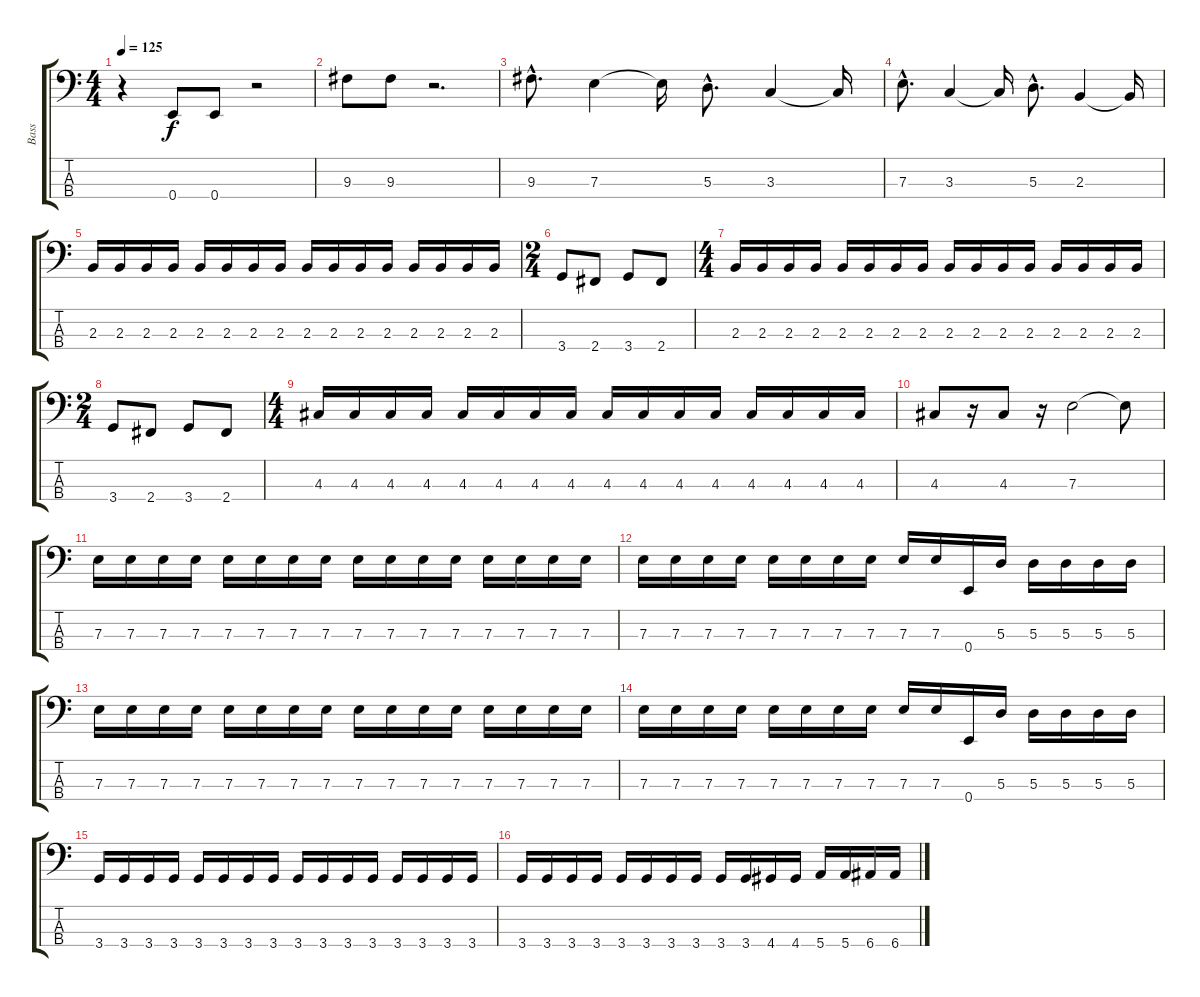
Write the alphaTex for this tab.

\track ("Bass" "Bass") {instrument electricbassfinger}
\staff {score tabs}
\tuning (G2 D2 A1 E1) {hide}
\ts (4 4)
\tempo 125
\clef f4
\ks c
r.4{dy f} 0.4.8 0.4.8 r.2 |
9.3.8 9.3.8 r.2{d} |
9.3{hac}.8{d} 7.3.4 7.3{t}.16 5.3{hac}.8{d} 3.3.4 3.3{t}.16 |
7.3{hac}.8{d} 3.3.4 3.3{t}.16 5.3{hac}.8{d} 2.3.4 2.3{t}.16 |
2.3.16 2.3.16 2.3.16 2.3.16 2.3.16 2.3.16 2.3.16 2.3.16 2.3.16 2.3.16 2.3.16 2.3.16 2.3.16 2.3.16 2.3.16 2.3.16 |
\ts (2 4)
3.4.8 2.4.8 3.4.8 2.4.8 |
\ts (4 4)
2.3.16 2.3.16 2.3.16 2.3.16 2.3.16 2.3.16 2.3.16 2.3.16 2.3.16 2.3.16 2.3.16 2.3.16 2.3.16 2.3.16 2.3.16 2.3.16 |
\ts (2 4)
3.4.8 2.4.8 3.4.8 2.4.8 |
\ts (4 4)
4.3.16 4.3.16 4.3.16 4.3.16 4.3.16 4.3.16 4.3.16 4.3.16 4.3.16 4.3.16 4.3.16 4.3.16 4.3.16 4.3.16 4.3.16 4.3.16 |
4.3.8 r.16 4.3.8 r.16 7.3.2 7.3{t}.8 |
7.3.16 7.3.16 7.3.16 7.3.16 7.3.16 7.3.16 7.3.16 7.3.16 7.3.16 7.3.16 7.3.16 7.3.16 7.3.16 7.3.16 7.3.16 7.3.16 |
7.3.16 7.3.16 7.3.16 7.3.16 7.3.16 7.3.16 7.3.16 7.3.16 7.3.16 7.3.16 0.4.16 5.3.16 5.3.16 5.3.16 5.3.16 5.3.16 |
7.3.16 7.3.16 7.3.16 7.3.16 7.3.16 7.3.16 7.3.16 7.3.16 7.3.16 7.3.16 7.3.16 7.3.16 7.3.16 7.3.16 7.3.16 7.3.16 |
7.3.16 7.3.16 7.3.16 7.3.16 7.3.16 7.3.16 7.3.16 7.3.16 7.3.16 7.3.16 0.4.16 5.3.16 5.3.16 5.3.16 5.3.16 5.3.16 |
3.4.16 3.4.16 3.4.16 3.4.16 3.4.16 3.4.16 3.4.16 3.4.16 3.4.16 3.4.16 3.4.16 3.4.16 3.4.16 3.4.16 3.4.16 3.4.16 |
3.4.16 3.4.16 3.4.16 3.4.16 3.4.16 3.4.16 3.4.16 3.4.16 3.4.16 3.4.16 4.4.16 4.4.16 5.4.16 5.4.16 6.4.16 6.4.16
